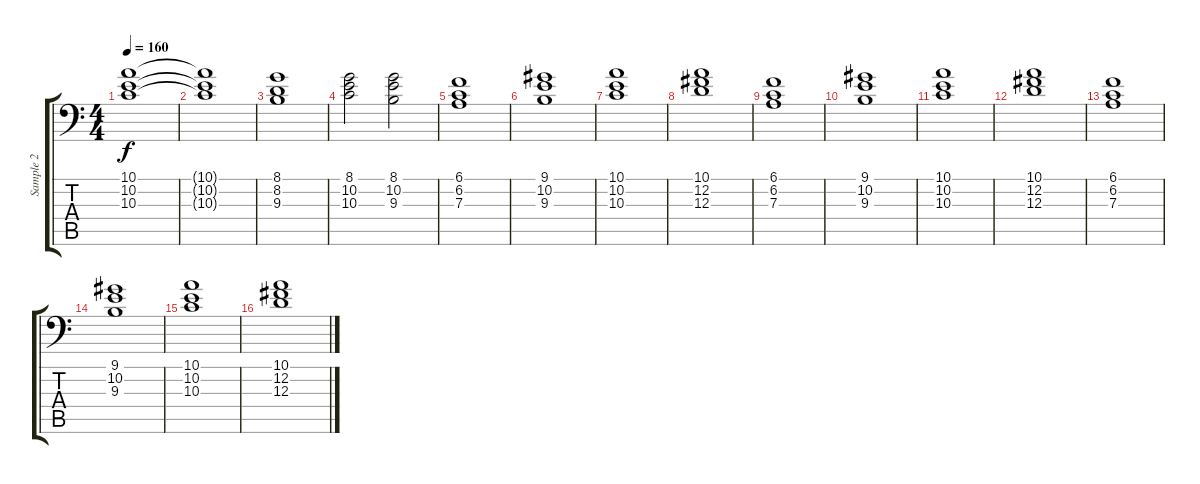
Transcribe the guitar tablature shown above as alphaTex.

\track ("Sample 2" "Sample 2") {instrument churchorgan}
\staff {score tabs}
\tuning (B3 Gb3 D3 A2 E2 A1) {hide}
\ts (4 4)
\tempo 160
\clef f4
\ks c
(10.1 10.2 10.3).1{dy f} |
(10.1{t} 10.2{t} 10.3{t}).1 |
(8.1 8.2 9.3).1 |
(8.1 10.2 10.3).2 (8.1 10.2 9.3).2 |
(6.1 6.2 7.3).1 |
(9.1 10.2 9.3).1 |
(10.1 10.2 10.3).1 |
(10.1 12.2 12.3).1 |
(6.1 6.2 7.3).1 |
(9.1 10.2 9.3).1 |
(10.1 10.2 10.3).1 |
(10.1 12.2 12.3).1 |
(6.1 6.2 7.3).1 |
(9.1 10.2 9.3).1 |
(10.1 10.2 10.3).1 |
(10.1 12.2 12.3).1
